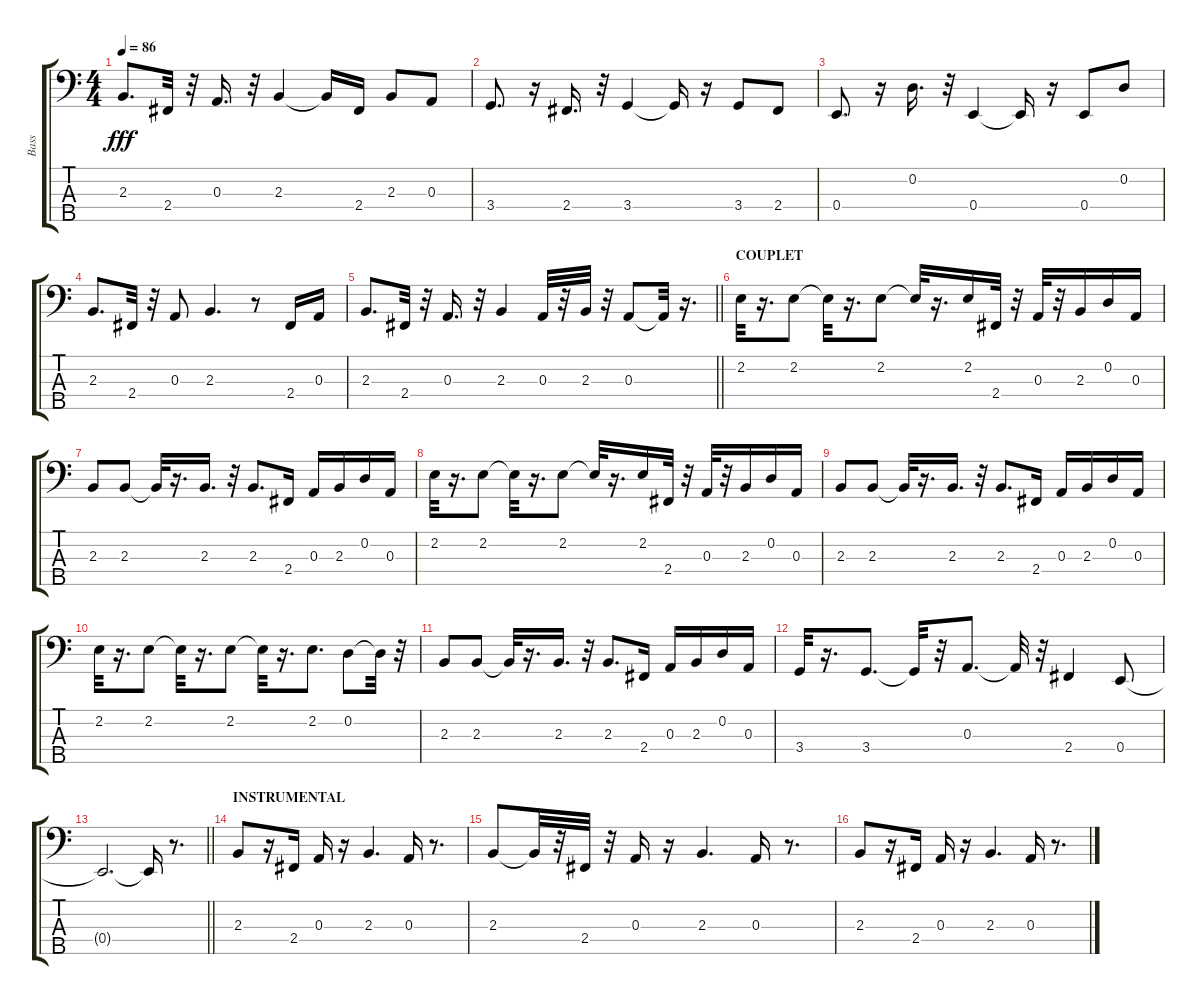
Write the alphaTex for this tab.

\track ("Bass" "Bass") {instrument electricbasspick}
\staff {score tabs}
\tuning (G2 D2 A1 E1 B0) {hide}
\ts (4 4)
\tempo 86
\clef f4
\ks c
2.3.8{d dy fff} 2.4.32 r.32 0.3.16{d} r.32 2.3.4 2.3{t}.16 2.4.16 2.3.8 0.3.8 |
3.4.8{d} r.16 2.4.16{d} r.32 3.4.4 3.4{t}.16 r.16 3.4.8 2.4.8 |
0.4.8{d} r.16 0.2.16{d} r.32 0.4.4 0.4{t}.16 r.16 0.4.8 0.2.8 |
2.3.8{d} 2.4.32 r.32 0.3.8 2.3.4{d} r.8 2.4.16 0.3.16 |
\barLineRight lightlight
2.3.8{d} 2.4.32 r.32 0.3.16{d} r.32 2.3.4 0.3.32 r.32 2.3.32 r.32 0.3.8 0.3{t}.32 r.16{d} |
\section ("" "COUPLET")
2.2.32 r.16{d} 2.2.8 2.2{t}.32 r.16{d} 2.2.8 2.2{t}.32 r.16{d} 2.2.16 2.4.32 r.32 0.3.32 r.32 2.3.16 0.2.16 0.3.16 |
2.3.8 2.3.8 2.3{t}.32 r.16{d} 2.3.16{d} r.32 2.3.8{d} 2.4.16 0.3.16 2.3.16 0.2.16 0.3.16 |
2.2.32 r.16{d} 2.2.8 2.2{t}.32 r.16{d} 2.2.8 2.2{t}.32 r.16{d} 2.2.16 2.4.32 r.32 0.3.32 r.32 2.3.16 0.2.16 0.3.16 |
2.3.8 2.3.8 2.3{t}.32 r.16{d} 2.3.16{d} r.32 2.3.8{d} 2.4.16 0.3.16 2.3.16 0.2.16 0.3.16 |
2.2.32 r.16{d} 2.2.8 2.2{t}.32 r.16{d} 2.2.8 2.2{t}.32 r.16{d} 2.2.8{d} 0.2.8 0.2{t}.32 r.32 |
2.3.8 2.3.8 2.3{t}.32 r.16{d} 2.3.16{d} r.32 2.3.8{d} 2.4.16 0.3.16 2.3.16 0.2.16 0.3.16 |
3.4.32 r.16{d} 3.4.8{d} 3.4{t}.32 r.32 0.3.8{d} 0.3{t}.32 r.32 2.4.4 0.4.8 |
\barLineRight lightlight
0.4{t}.2{d} 0.4{t}.16 r.8{d} |
\section ("" "INSTRUMENTAL")
2.3.8 r.16 2.4.16 0.3.16 r.16 2.3.4{d} 0.3.16 r.8{d} |
2.3.8 2.3{t}.32 r.32 2.4.32 r.32 0.3.16 r.16 2.3.4{d} 0.3.16 r.8{d} |
2.3.8 r.16 2.4.16 0.3.16 r.16 2.3.4{d} 0.3.16 r.8{d}
